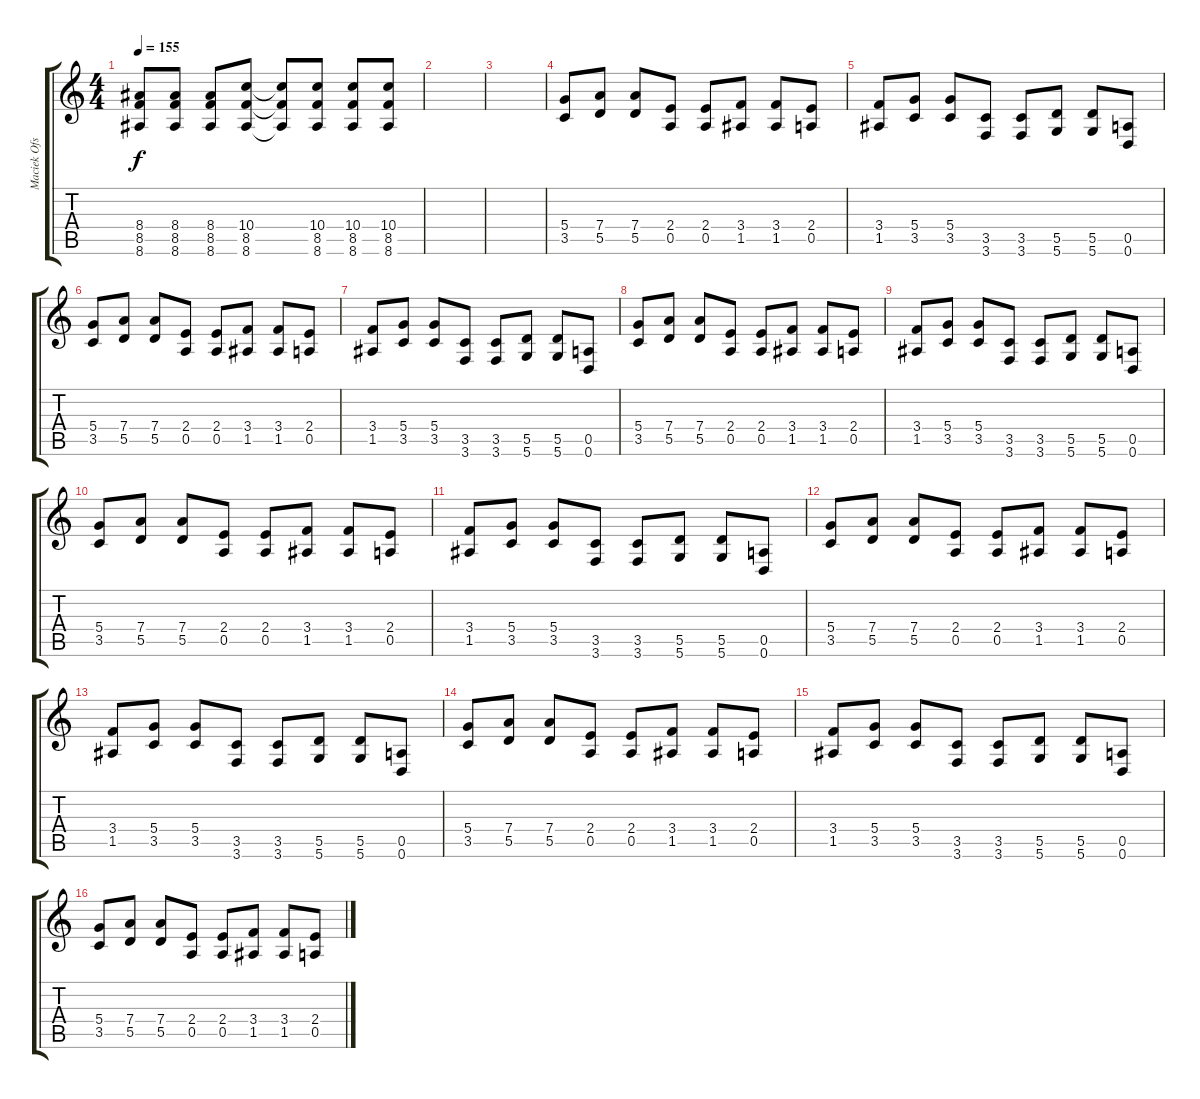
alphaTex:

\track ("Maciek Ofstad" "Maciek Ofs") {instrument distortionguitar}
\staff {score tabs}
\tuning (E4 B3 G3 D3 A2 D2) {hide}
\ts (4 4)
\tempo 155
\clef g2
\ks c
(8.4{t} 8.5{t} 8.6{t}).8{dy f} (8.4 8.5 8.6).8 (8.4 8.5 8.6).8 (10.4 8.5 8.6).8 (10.4{t} 8.5{t} 8.6{t}).8 (10.4 8.5 8.6).8 (10.4 8.5 8.6).8 (10.4 8.5 8.6).8 |
|
|
(5.4 3.5).8 (7.4 5.5).8 (7.4 5.5).8 (2.4 0.5).8 (2.4 0.5).8 (3.4 1.5).8 (3.4 1.5).8 (2.4 0.5).8 |
(3.4 1.5).8 (5.4 3.5).8 (5.4 3.5).8 (3.5 3.6).8 (3.5 3.6).8 (5.5 5.6).8 (5.5 5.6).8 (0.5 0.6).8 |
(5.4 3.5).8 (7.4 5.5).8 (7.4 5.5).8 (2.4 0.5).8 (2.4 0.5).8 (3.4 1.5).8 (3.4 1.5).8 (2.4 0.5).8 |
(3.4 1.5).8 (5.4 3.5).8 (5.4 3.5).8 (3.5 3.6).8 (3.5 3.6).8 (5.5 5.6).8 (5.5 5.6).8 (0.5 0.6).8 |
(5.4 3.5).8 (7.4 5.5).8 (7.4 5.5).8 (2.4 0.5).8 (2.4 0.5).8 (3.4 1.5).8 (3.4 1.5).8 (2.4 0.5).8 |
(3.4 1.5).8 (5.4 3.5).8 (5.4 3.5).8 (3.5 3.6).8 (3.5 3.6).8 (5.5 5.6).8 (5.5 5.6).8 (0.5 0.6).8 |
(5.4 3.5).8 (7.4 5.5).8 (7.4 5.5).8 (2.4 0.5).8 (2.4 0.5).8 (3.4 1.5).8 (3.4 1.5).8 (2.4 0.5).8 |
(3.4 1.5).8 (5.4 3.5).8 (5.4 3.5).8 (3.5 3.6).8 (3.5 3.6).8 (5.5 5.6).8 (5.5 5.6).8 (0.5 0.6).8 |
(5.4 3.5).8 (7.4 5.5).8 (7.4 5.5).8 (2.4 0.5).8 (2.4 0.5).8 (3.4 1.5).8 (3.4 1.5).8 (2.4 0.5).8 |
(3.4 1.5).8 (5.4 3.5).8 (5.4 3.5).8 (3.5 3.6).8 (3.5 3.6).8 (5.5 5.6).8 (5.5 5.6).8 (0.5 0.6).8 |
(5.4 3.5).8 (7.4 5.5).8 (7.4 5.5).8 (2.4 0.5).8 (2.4 0.5).8 (3.4 1.5).8 (3.4 1.5).8 (2.4 0.5).8 |
(3.4 1.5).8 (5.4 3.5).8 (5.4 3.5).8 (3.5 3.6).8 (3.5 3.6).8 (5.5 5.6).8 (5.5 5.6).8 (0.5 0.6).8 |
(5.4 3.5).8 (7.4 5.5).8 (7.4 5.5).8 (2.4 0.5).8 (2.4 0.5).8 (3.4 1.5).8 (3.4 1.5).8 (2.4 0.5).8
